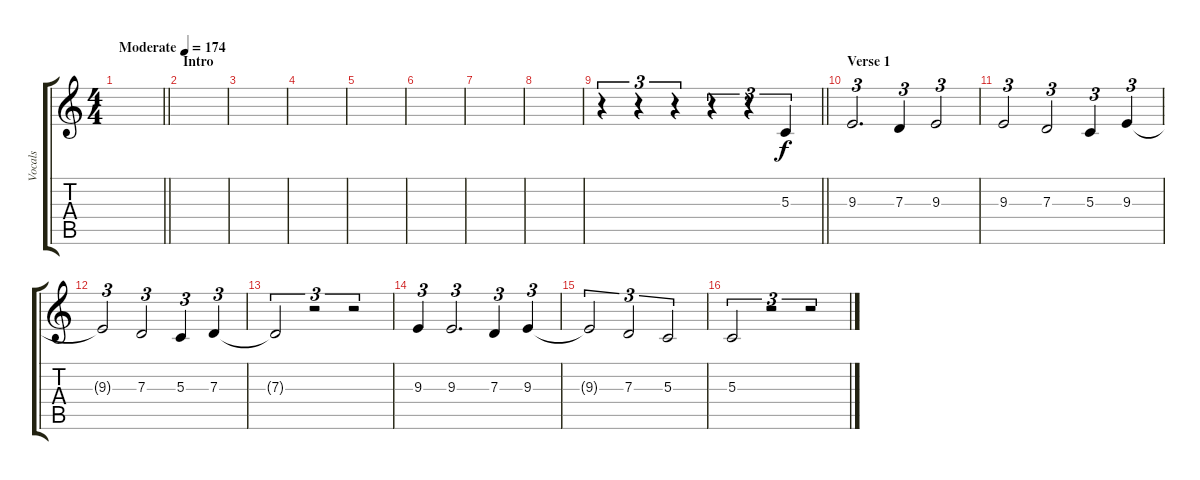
\track ("Vocals" "Vocals") {instrument clarinet}
\staff {score tabs}
\tuning (E4 B3 G3 D3 A2 E2) {hide}
\ts (4 4)
\tempo (174 "Moderate")
\clef g2
\barLineRight lightlight
\ks c
|
\section ("" "Intro")
|
|
|
|
|
|
|
\barLineRight lightlight
r.4{tu (3 2)} r.4{tu (3 2)} r.4{tu (3 2)} r.4{tu (3 2)} r.4{tu (3 2)} 5.3.4{tu (3 2)} |
\section ("" "Verse 1")
9.3.2{d tu (3 2)} 7.3.4{tu (3 2)} 9.3.2{tu (3 2)} |
9.3.2{tu (3 2)} 7.3.2{tu (3 2)} 5.3.4{tu (3 2)} 9.3.4{tu (3 2)} |
9.3{t}.2{tu (3 2)} 7.3.2{tu (3 2)} 5.3.4{tu (3 2)} 7.3.4{tu (3 2)} |
7.3{t}.2{tu (3 2)} r.2{tu (3 2)} r.2{tu (3 2)} |
9.3.4{tu (3 2)} 9.3.2{d tu (3 2)} 7.3.4{tu (3 2)} 9.3.4{tu (3 2)} |
9.3{t}.2{tu (3 2)} 7.3.2{tu (3 2)} 5.3.2{tu (3 2)} |
5.3.2{tu (3 2)} r.2{tu (3 2)} r.2{tu (3 2)}
